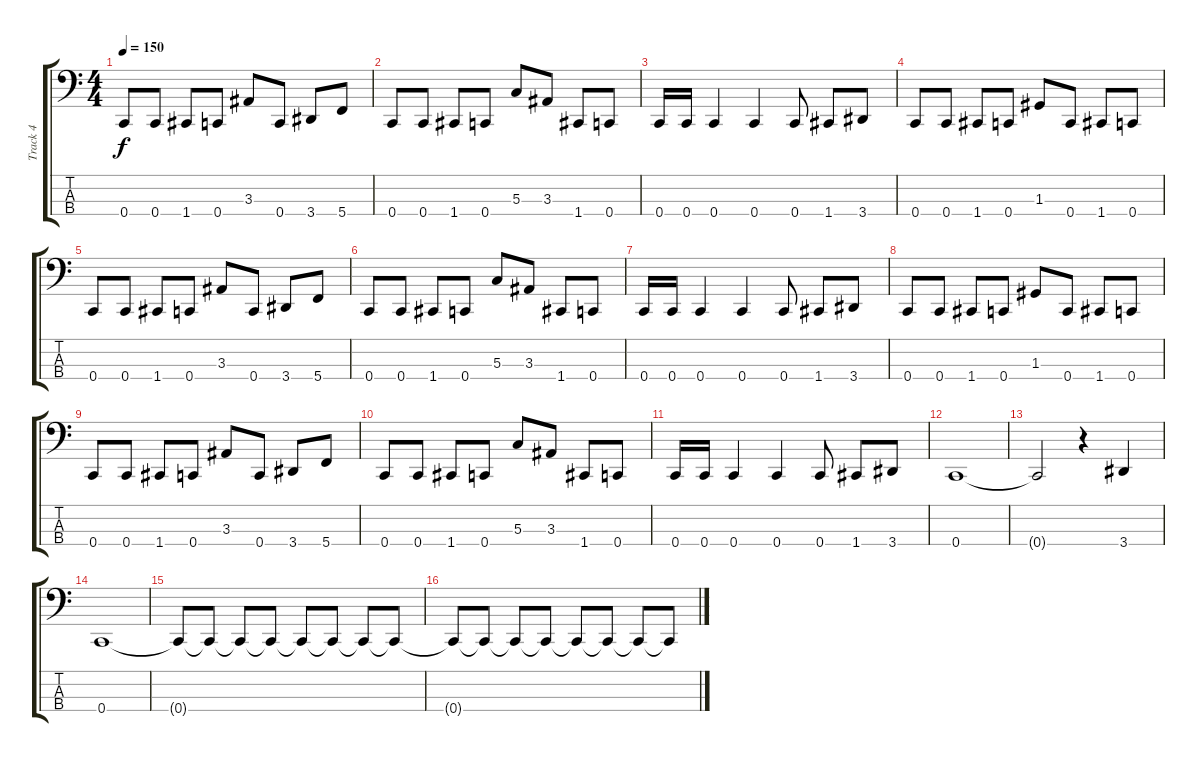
\track ("Track 4" "Track 4") {instrument electricbasspick}
\staff {score tabs}
\tuning (F2 C2 G1 C1) {hide}
\ts (4 4)
\tempo 150
\clef f4
\ks c
0.4.8{dy f} 0.4.8 1.4.8 0.4.8 3.3.8 0.4.8 3.4.8 5.4.8 |
0.4.8 0.4.8 1.4.8 0.4.8 5.3.8 3.3.8 1.4.8 0.4.8 |
0.4.16 0.4.16 0.4.4 0.4.4 0.4.8 1.4.8 3.4.8 |
0.4.8 0.4.8 1.4.8 0.4.8 1.3.8 0.4.8 1.4.8 0.4.8 |
0.4.8 0.4.8 1.4.8 0.4.8 3.3.8 0.4.8 3.4.8 5.4.8 |
0.4.8 0.4.8 1.4.8 0.4.8 5.3.8 3.3.8 1.4.8 0.4.8 |
0.4.16 0.4.16 0.4.4 0.4.4 0.4.8 1.4.8 3.4.8 |
0.4.8 0.4.8 1.4.8 0.4.8 1.3.8 0.4.8 1.4.8 0.4.8 |
0.4.8 0.4.8 1.4.8 0.4.8 3.3.8 0.4.8 3.4.8 5.4.8 |
0.4.8 0.4.8 1.4.8 0.4.8 5.3.8 3.3.8 1.4.8 0.4.8 |
0.4.16 0.4.16 0.4.4 0.4.4 0.4.8 1.4.8 3.4.8 |
0.4.1 |
0.4{t}.2 r.4 3.4.4 |
0.4.1 |
0.4{t}.8 0.4{t}.8 0.4{t}.8 0.4{t}.8 0.4{t}.8 0.4{t}.8 0.4{t}.8 0.4{t}.8 |
0.4{t}.8 0.4{t}.8 0.4{t}.8 0.4{t}.8 0.4{t}.8 0.4{t}.8 0.4{t}.8 0.4{t}.8
